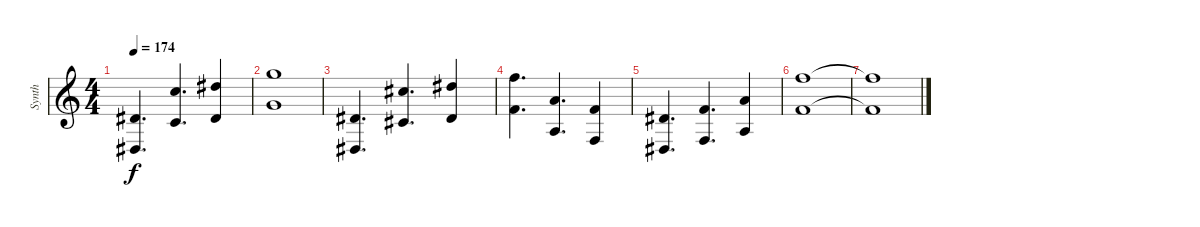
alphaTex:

\track ("Synth" "Synth") {instrument acousticgrandpiano}
\staff {score}
\tuning (E4 C4 G3 C3 G2 C2) {hide}
\ts (4 4)
\tempo 174
\clef g2
\ks c
(8.3 8.5).4{d dy f} (12.2 12.4).4{d} (15.2 15.4).4 |
(19.2 19.4).1 |
(8.3 8.5).4{d} (13.2 13.4).4{d} (15.2 15.4).4 |
(17.2 17.4).4{d} (14.3 14.5).4{d} (10.3 10.5).4 |
(8.3 8.5).4{d} (10.3 10.5).4{d} (14.3 14.5).4 |
(17.2 17.4).1 |
(17.2{t} 17.4{t}).1
